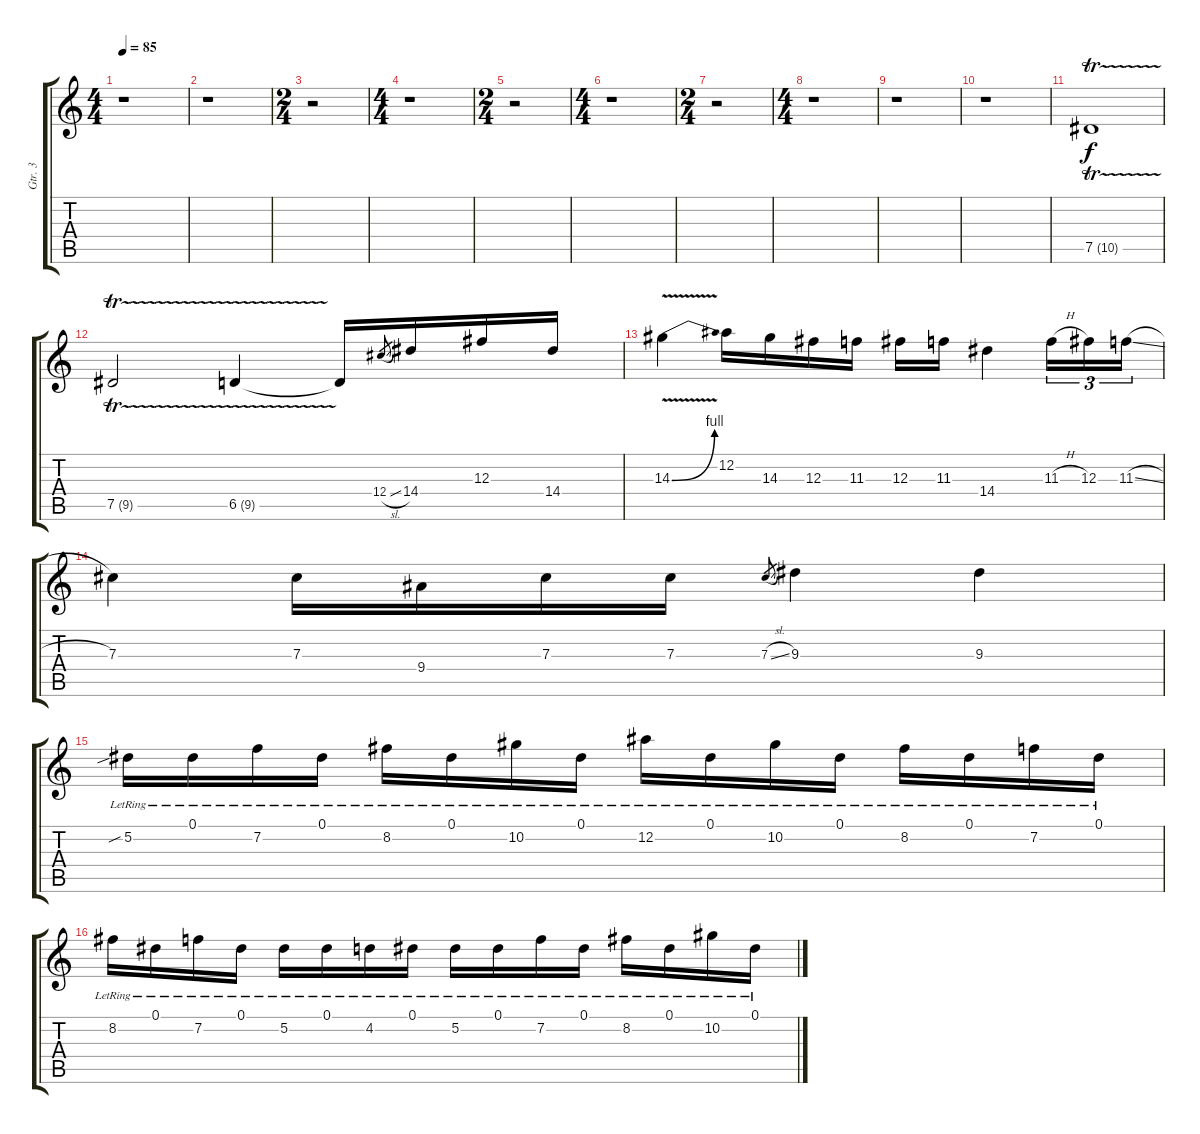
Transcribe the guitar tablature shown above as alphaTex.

\track ("Gtr. 3" "Gtr. 3") {instrument distortionguitar}
\staff {score tabs}
\tuning (Eb4 Bb3 Gb3 Db3 Ab2 Eb2) {hide}
\ts (4 4)
\tempo 85
\clef g2
\ks c
r.1{dy f} |
r.1 |
\ts (2 4)
r.2 |
\ts (4 4)
r.1 |
\ts (2 4)
r.2 |
\ts (4 4)
r.1 |
\ts (2 4)
r.2 |
\ts (4 4)
r.1 |
r.1 |
r.1 |
7.5{tr (10 32)}.1 |
7.5{tr (9 32)}.2 6.5{tr (9 32)}.4 6.5{t}.16 12.4{sl}.8{gr} 14.4.16 12.3.16 14.4.16 |
14.3{be (bend 0 0 60 4) v}.4 12.2.16 14.3.16 12.3.16 11.3.16 12.3.16 11.3.16 14.4.4 11.3{h}.16{tu (3 2)} 12.3.16{tu (3 2)} 11.3{sl}.16{tu (3 2)} |
7.3.4 7.3.16 9.4.16 7.3.16 7.3.16 7.3{sl}.8{gr} 9.3.4 9.3.4 |
5.2{sib lr}.16 0.1{lr}.16 7.2{lr}.16 0.1{lr}.16 8.2{lr}.16 0.1{lr}.16 10.2{lr}.16 0.1{lr}.16 12.2{lr}.16 0.1{lr}.16 10.2{lr}.16 0.1{lr}.16 8.2{lr}.16 0.1{lr}.16 7.2{lr}.16 0.1{lr}.16 |
8.2{lr}.16 0.1{lr}.16 7.2{lr}.16 0.1{lr}.16 5.2{lr}.16 0.1{lr}.16 4.2{lr}.16 0.1{lr}.16 5.2{lr}.16 0.1{lr}.16 7.2{lr}.16 0.1{lr}.16 8.2{lr}.16 0.1{lr}.16 10.2{lr}.16 0.1{lr}.16
